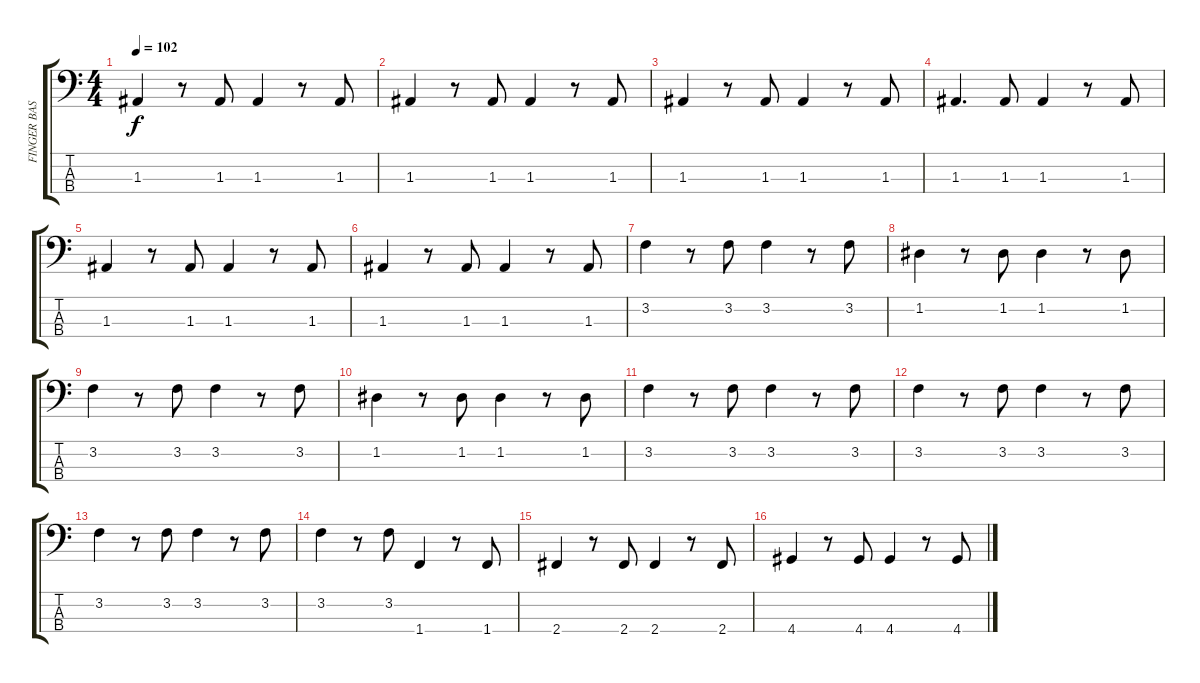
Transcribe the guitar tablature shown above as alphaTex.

\track ("FINGER BASS" "FINGER BAS") {instrument electricbassfinger}
\staff {score tabs}
\tuning (G2 D2 A1 E1) {hide}
\ts (4 4)
\tempo 102
\clef f4
\ks c
1.3.4{dy f} r.8 1.3.8 1.3.4 r.8 1.3.8 |
1.3.4 r.8 1.3.8 1.3.4 r.8 1.3.8 |
1.3.4 r.8 1.3.8 1.3.4 r.8 1.3.8 |
1.3.4{d} 1.3.8 1.3.4 r.8 1.3.8 |
1.3.4 r.8 1.3.8 1.3.4 r.8 1.3.8 |
1.3.4 r.8 1.3.8 1.3.4 r.8 1.3.8 |
3.2.4 r.8 3.2.8 3.2.4 r.8 3.2.8 |
1.2.4 r.8 1.2.8 1.2.4 r.8 1.2.8 |
3.2.4 r.8 3.2.8 3.2.4 r.8 3.2.8 |
1.2.4 r.8 1.2.8 1.2.4 r.8 1.2.8 |
3.2.4 r.8 3.2.8 3.2.4 r.8 3.2.8 |
3.2.4 r.8 3.2.8 3.2.4 r.8 3.2.8 |
3.2.4 r.8 3.2.8 3.2.4 r.8 3.2.8 |
3.2.4 r.8 3.2.8 1.4.4 r.8 1.4.8 |
2.4.4 r.8 2.4.8 2.4.4 r.8 2.4.8 |
4.4.4 r.8 4.4.8 4.4.4 r.8 4.4.8
